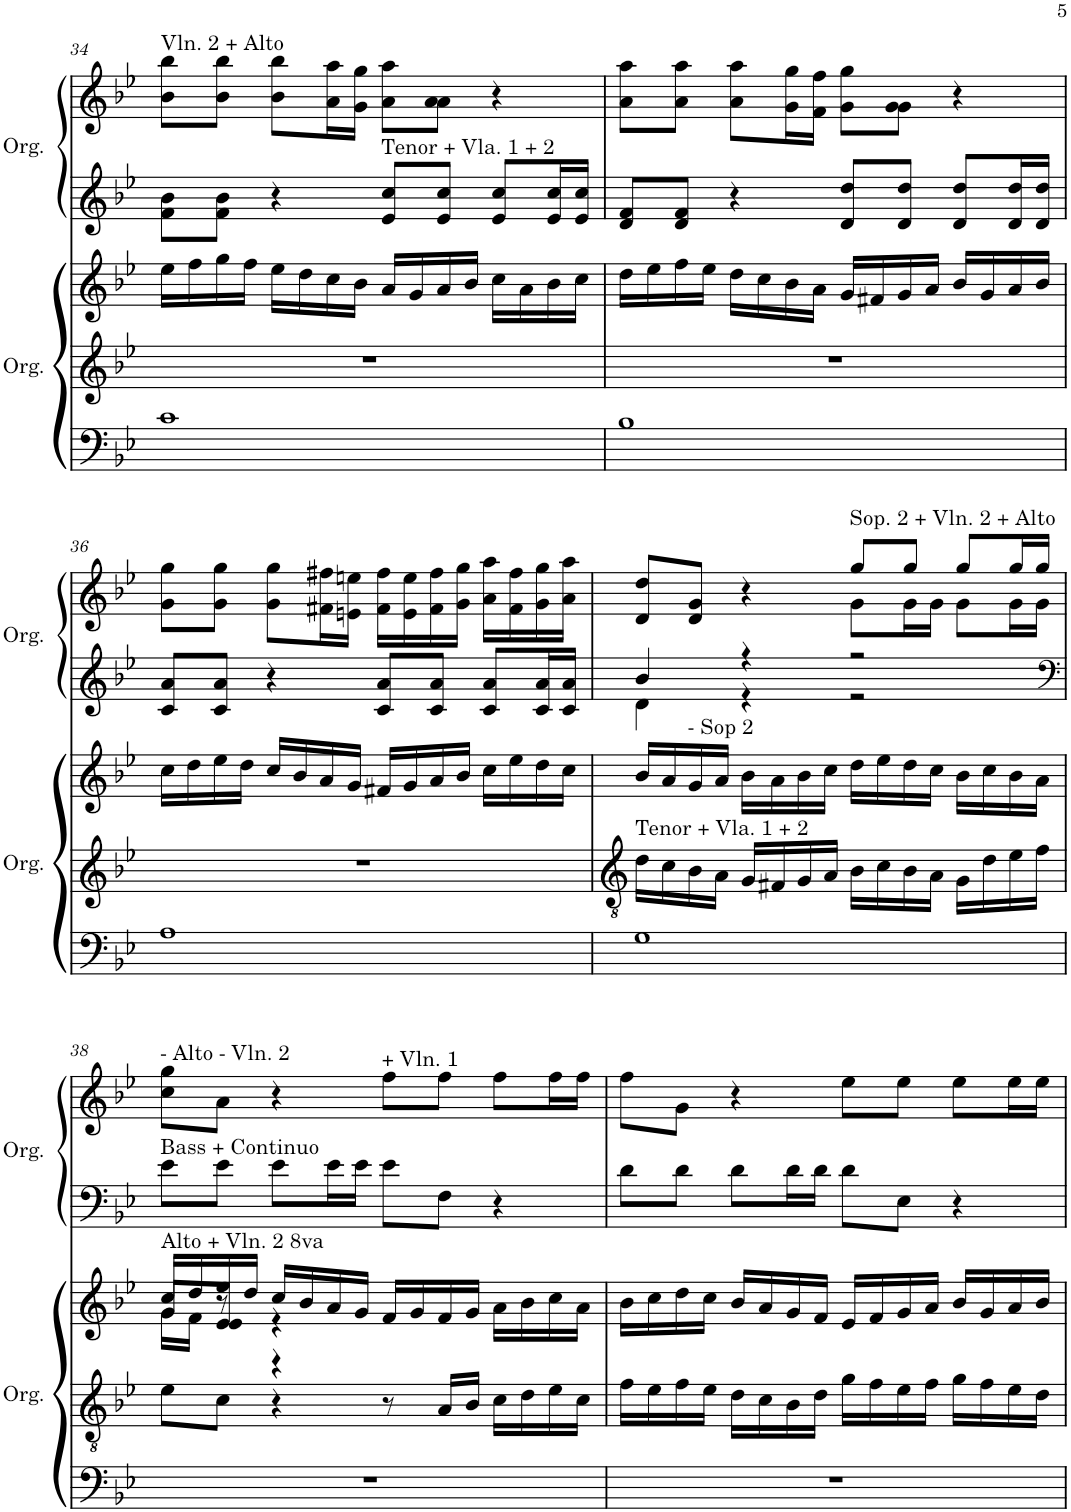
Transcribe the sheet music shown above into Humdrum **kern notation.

**kern	**kern	**kern	**kern	**kern
*part2	*part2	*part2	*part1	*part1
*staff5	*staff4	*staff3	*staff2	*staff1
*I"Organ	*	*	*I"Organ	*
*I'Org.	*	*	*I'Org.	*
!!LO:PB:g=z
*clefF4	*clefG2	*clefG2	*clefG2	*clefG2
*k[b-e-]	*k[b-e-]	*k[b-e-]	*k[b-e-]	*k[b-e-]
*M4/4	*M4/4	*M4/4	*M4/4	*M4/4
=34	=34	=34	=34	=34
!	!	!	!	!LO:TX:a:t=Vln. 2 + Alto
1c	1r	16ee-\LL	8f\ 8b-\L	8b-\ 8bb-\L
.	.	16ff\	.	.
.	.	16gg\	8f\ 8b-\J	8b-\ 8bb-\J
.	.	16ff\JJ	.	.
.	.	16ee-\LL	4r	8b-\ 8bb-\L
.	.	16dd\	.	.
.	.	16cc\	.	16a\ 16aa\L
.	.	16b-\JJ	.	16g\ 16gg\JJ
!	!	!	!LO:TX:a:t=Tenor + Vla. 1 + 2	!
.	.	16a/LL	8e-/ 8cc/L	8a\ 8aa\L
.	.	16g/	.	.
.	.	16a/	8e-/ 8cc/J	8a\ 8a\J
.	.	16b-/JJ	.	.
.	.	16cc\LL	8e-/ 8cc/L	4r
.	.	16a\	.	.
.	.	16b-\	16e-/ 16cc/L	.
.	.	16cc\JJ	16e-/ 16cc/JJ	.
=35	=35	=35	=35	=35
1B-	1r	16dd\LL	8d/ 8f/L	8a\ 8aa\L
.	.	16ee-\	.	.
.	.	16ff\	8d/ 8f/J	8a\ 8aa\J
.	.	16ee-\JJ	.	.
.	.	16dd\LL	4r	8a\ 8aa\L
.	.	16cc\	.	.
.	.	16b-\	.	16g\ 16gg\L
.	.	16a\JJ	.	16f\ 16ff\JJ
.	.	16g/LL	8d/ 8dd/L	8g\ 8gg\L
.	.	16f#X/	.	.
.	.	16g/	8d/ 8dd/J	8g\ 8g\J
.	.	16a/JJ	.	.
.	.	16b-/LL	8d/ 8dd/L	4r
.	.	16g/	.	.
.	.	16a/	16d/ 16dd/L	.
.	.	16b-/JJ	16d/ 16dd/JJ	.
!!LO:LB:g=z
=36	=36	=36	=36	=36
1A	1r	16cc\LL	8c/ 8a/L	8g\ 8gg\L
.	.	16dd\	.	.
.	.	16ee-\	8c/ 8a/J	8g\ 8gg\J
.	.	16dd\JJ	.	.
.	.	16cc/LL	4r	8g\ 8gg\L
.	.	16b-/	.	.
.	.	16a/	.	16f#X\ 16ff#X\L
.	.	16g/JJ	.	16en\ 16een\JJ
.	.	16f#X/LL	8c/ 8a/L	16f#\ 16ff#\LL
.	.	16g/	.	16e\ 16ee\
.	.	16a/	8c/ 8a/J	16f#\ 16ff#\
.	.	16b-/JJ	.	16g\ 16gg\JJ
.	.	16cc\LL	8c/ 8a/L	16a\ 16aa\LL
.	.	16ee-\	.	16f#\ 16ff#\
.	.	16dd\	16c/ 16a/L	16g\ 16gg\
.	.	16cc\JJ	16c/ 16a/JJ	16a\ 16aa\JJ
=37	=37	=37	=37	=37
*	*	*	*^	*^
!	!LO:TX:a:t=Tenor + Vla. 1 + 2	!	!	!	!	!
1G	16d\LL	16b-/LL	4b-/	4d\	8d/ 8dd/L	2ryy
.	16c\	16a/	.	.	.	.
!	!	!LO:TX:a:t=- Sop 2	!	!	!	!
.	16B-\	16g/	.	.	8d/ 8g/J	.
.	16A\JJ	16a/JJ	.	.	.	.
.	16G/LL	16b-\LL	4r	4r	4r	.
.	16F#X/	16a\	.	.	.	.
.	16G/	16b-\	.	.	.	.
.	16A/JJ	16cc\JJ	.	.	.	.
!	!	!	!	!	!LO:TX:a:t=Sop. 2 + Vln. 2 + Alto	!
.	16B-\LL	16dd\LL	2r	2r	8gg/L	8g\L
.	16c\	16ee-\	.	.	.	.
.	16B-\	16dd\	.	.	8gg/J	16g\L
.	16A\JJ	16cc\JJ	.	.	.	16g\JJ
.	16G\LL	16b-\LL	.	.	8gg/L	8g\L
.	16d\	16cc\	.	.	.	.
.	16e-\	16b-\	.	.	16gg/L	16g\L
.	16f\JJ	16a\JJ	.	.	16gg/JJ	16g\JJ
*	*	*	*v	*v	*	*
*	*	*	*	*v	*v
!!LO:LB:g=z
=38	=38	=38	=38	=38
*	*	*	*clefF4	*
*	*	*^	*	*^
*	*	*	*^	*	*	*
!	!	!	!	!	!	!LO:TX:a:t=- Alto - Vln. 2	!
!	!	!	!	!	!LO:TX:a:t=Bass + Continuo	!	!
!	!	!LO:TX:a:t=Alto + Vln. 2 8va	!	!	!	!	!
*	*	*	*	*	*	*v	*v
1r	8e-\L	16cc/LL	16g\LL	8g/L	8e-\L	8cc\ 8gg\L
.	.	16dd/	16f\JJ	.	.	.
.	8c\J	16ee-/	8r	8e-/ 8e-/J	8e-\J	8a\J
.	.	16dd/JJ	.	.	.	.
.	4r	16cc/LL	4r	4r	8e-\L	4r
.	.	16b-/	.	.	.	.
.	.	16a/	.	.	16e-\L	.
.	.	16g/JJ	.	.	16e-\JJ	.
!	!	!	!	!	!	!LO:TX:a:t=+ Vln. 1
.	8r	16f/LL	2ryy	2ryy	8e-\L	8ff\L
.	.	16g/	.	.	.	.
.	16A/LL	16f/	.	.	8F\J	8ff\J
.	16B-/JJ	16g/JJ	.	.	.	.
.	16c\LL	16a\LL	.	.	4r	8ff\L
.	16d\	16b-\	.	.	.	.
.	16e-\	16cc\	.	.	.	16ff\L
.	16c\JJ	16a\JJ	.	.	.	16ff\JJ
*	*	*v	*v	*v	*	*
=39	=39	=39	=39	=39
1r	16f\LL	16b-\LL	8d\L	8ff\L
.	16e-\	16cc\	.	.
.	16f\	16dd\	8d\J	8g\J
.	16e-\JJ	16cc\JJ	.	.
.	16d\LL	16b-/LL	8d\L	4r
.	16c\	16a/	.	.
.	16B-\	16g/	16d\L	.
.	16d\JJ	16f/JJ	16d\JJ	.
.	16g\LL	16e-/LL	8d\L	8ee-\L
.	16f\	16f/	.	.
.	16e-\	16g/	8E-\J	8ee-\J
.	16f\JJ	16a/JJ	.	.
.	16g\LL	16b-/LL	4r	8ee-\L
.	16f\	16g/	.	.
.	16e-\	16a/	.	16ee-\L
.	16d\JJ	16b-/JJ	.	16ee-\JJ
=	=	=	=	=
*-	*-	*-	*-	*-
